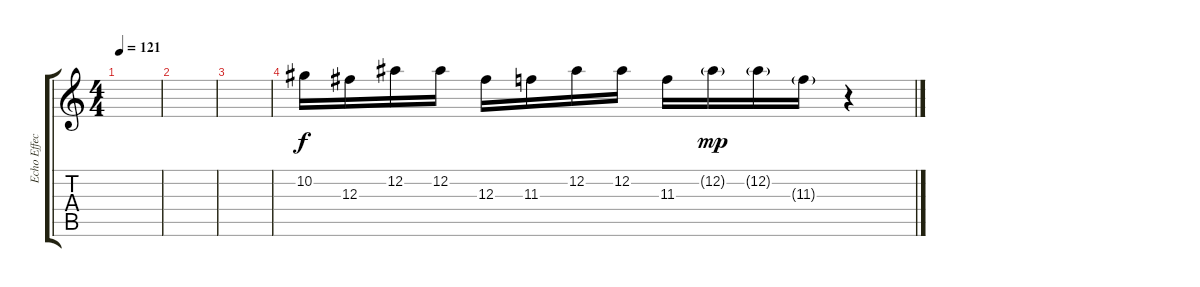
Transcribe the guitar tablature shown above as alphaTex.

\track ("Echo Effect3" "Echo Effec") {instrument electricguitarjazz}
\staff {score tabs}
\tuning (Eb4 Bb3 Gb3 Db3 Ab2 Eb2) {hide}
\ts (4 4)
\tempo 121
\clef g2
\ks c
|
|
|
10.2.16 12.3.16 12.2.16 12.2.16 12.3.16 11.3.16 12.2.16 12.2.16 11.3.16 12.2{g}.16{dy mp} 12.2{g}.16 11.3{g}.16 r.4
